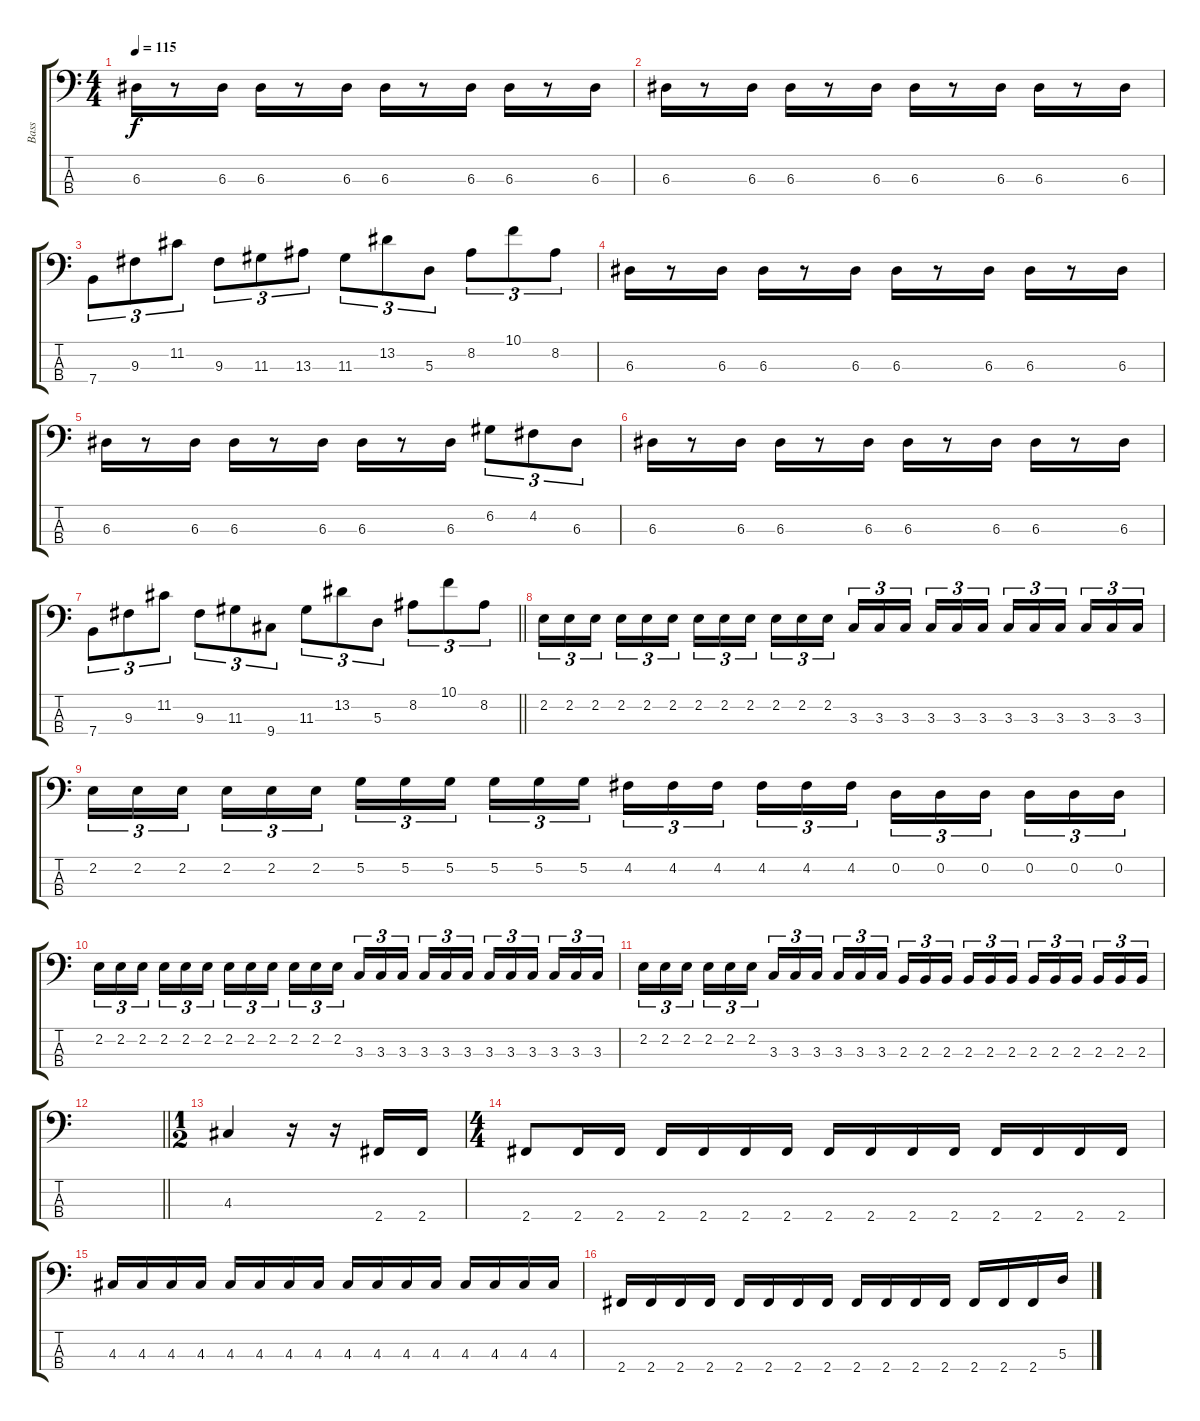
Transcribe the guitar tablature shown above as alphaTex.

\track ("Bass" "Bass") {instrument electricbassfinger}
\staff {score tabs}
\tuning (G2 D2 A1 E1) {hide}
\ts (4 4)
\tempo 115
\clef f4
\ks c
6.3.16{dy f} r.8 6.3.16 6.3.16 r.8 6.3.16 6.3.16 r.8 6.3.16 6.3.16 r.8 6.3.16 |
6.3.16 r.8 6.3.16 6.3.16 r.8 6.3.16 6.3.16 r.8 6.3.16 6.3.16 r.8 6.3.16 |
7.4.8{tu (3 2)} 9.3.8{tu (3 2)} 11.2.8{tu (3 2)} 9.3.8{tu (3 2)} 11.3.8{tu (3 2)} 13.3.8{tu (3 2)} 11.3.8{tu (3 2)} 13.2.8{tu (3 2)} 5.3.8{tu (3 2)} 8.2.8{tu (3 2)} 10.1.8{tu (3 2)} 8.2.8{tu (3 2)} |
6.3.16 r.8 6.3.16 6.3.16 r.8 6.3.16 6.3.16 r.8 6.3.16 6.3.16 r.8 6.3.16 |
6.3.16 r.8 6.3.16 6.3.16 r.8 6.3.16 6.3.16 r.8 6.3.16 6.2.8{tu (3 2)} 4.2.8{tu (3 2)} 6.3.8{tu (3 2)} |
6.3.16 r.8 6.3.16 6.3.16 r.8 6.3.16 6.3.16 r.8 6.3.16 6.3.16 r.8 6.3.16 |
\barLineRight lightlight
7.4.8{tu (3 2)} 9.3.8{tu (3 2)} 11.2.8{tu (3 2)} 9.3.8{tu (3 2)} 11.3.8{tu (3 2)} 9.4.8{tu (3 2)} 11.3.8{tu (3 2)} 13.2.8{tu (3 2)} 5.3.8{tu (3 2)} 8.2.8{tu (3 2)} 10.1.8{tu (3 2)} 8.2.8{tu (3 2)} |
\section ("" "")
2.2.16{tu (3 2)} 2.2.16{tu (3 2)} 2.2.16{tu (3 2) beam splitsecondary} 2.2.16{tu (3 2)} 2.2.16{tu (3 2)} 2.2.16{tu (3 2)} 2.2.16{tu (3 2)} 2.2.16{tu (3 2)} 2.2.16{tu (3 2) beam splitsecondary} 2.2.16{tu (3 2)} 2.2.16{tu (3 2)} 2.2.16{tu (3 2)} 3.3.16{tu (3 2)} 3.3.16{tu (3 2)} 3.3.16{tu (3 2) beam splitsecondary} 3.3.16{tu (3 2)} 3.3.16{tu (3 2)} 3.3.16{tu (3 2)} 3.3.16{tu (3 2)} 3.3.16{tu (3 2)} 3.3.16{tu (3 2) beam splitsecondary} 3.3.16{tu (3 2)} 3.3.16{tu (3 2)} 3.3.16{tu (3 2)} |
2.2.16{tu (3 2)} 2.2.16{tu (3 2)} 2.2.16{tu (3 2) beam splitsecondary} 2.2.16{tu (3 2)} 2.2.16{tu (3 2)} 2.2.16{tu (3 2)} 5.2.16{tu (3 2)} 5.2.16{tu (3 2)} 5.2.16{tu (3 2) beam splitsecondary} 5.2.16{tu (3 2)} 5.2.16{tu (3 2)} 5.2.16{tu (3 2)} 4.2.16{tu (3 2)} 4.2.16{tu (3 2)} 4.2.16{tu (3 2) beam splitsecondary} 4.2.16{tu (3 2)} 4.2.16{tu (3 2)} 4.2.16{tu (3 2)} 0.2.16{tu (3 2)} 0.2.16{tu (3 2)} 0.2.16{tu (3 2) beam splitsecondary} 0.2.16{tu (3 2)} 0.2.16{tu (3 2)} 0.2.16{tu (3 2)} |
2.2.16{tu (3 2)} 2.2.16{tu (3 2)} 2.2.16{tu (3 2) beam splitsecondary} 2.2.16{tu (3 2)} 2.2.16{tu (3 2)} 2.2.16{tu (3 2)} 2.2.16{tu (3 2)} 2.2.16{tu (3 2)} 2.2.16{tu (3 2) beam splitsecondary} 2.2.16{tu (3 2)} 2.2.16{tu (3 2)} 2.2.16{tu (3 2)} 3.3.16{tu (3 2)} 3.3.16{tu (3 2)} 3.3.16{tu (3 2) beam splitsecondary} 3.3.16{tu (3 2)} 3.3.16{tu (3 2)} 3.3.16{tu (3 2)} 3.3.16{tu (3 2)} 3.3.16{tu (3 2)} 3.3.16{tu (3 2) beam splitsecondary} 3.3.16{tu (3 2)} 3.3.16{tu (3 2)} 3.3.16{tu (3 2)} |
2.2.16{tu (3 2)} 2.2.16{tu (3 2)} 2.2.16{tu (3 2) beam splitsecondary} 2.2.16{tu (3 2)} 2.2.16{tu (3 2)} 2.2.16{tu (3 2)} 3.3.16{tu (3 2)} 3.3.16{tu (3 2)} 3.3.16{tu (3 2) beam splitsecondary} 3.3.16{tu (3 2)} 3.3.16{tu (3 2)} 3.3.16{tu (3 2)} 2.3.16{tu (3 2)} 2.3.16{tu (3 2)} 2.3.16{tu (3 2) beam splitsecondary} 2.3.16{tu (3 2)} 2.3.16{tu (3 2)} 2.3.16{tu (3 2)} 2.3.16{tu (3 2)} 2.3.16{tu (3 2)} 2.3.16{tu (3 2) beam splitsecondary} 2.3.16{tu (3 2)} 2.3.16{tu (3 2)} 2.3.16{tu (3 2)} |
\barLineRight lightlight
|
\ts (1 2)
4.3.4 r.16 r.16 2.4.16 2.4.16 |
\ts (4 4)
2.4.8 2.4.16 2.4.16 2.4.16 2.4.16 2.4.16 2.4.16 2.4.16 2.4.16 2.4.16 2.4.16 2.4.16 2.4.16 2.4.16 2.4.16 |
4.3.16 4.3.16 4.3.16 4.3.16 4.3.16 4.3.16 4.3.16 4.3.16 4.3.16 4.3.16 4.3.16 4.3.16 4.3.16 4.3.16 4.3.16 4.3.16 |
2.4.16 2.4.16 2.4.16 2.4.16 2.4.16 2.4.16 2.4.16 2.4.16 2.4.16 2.4.16 2.4.16 2.4.16 2.4.16 2.4.16 2.4.16 5.3.16
